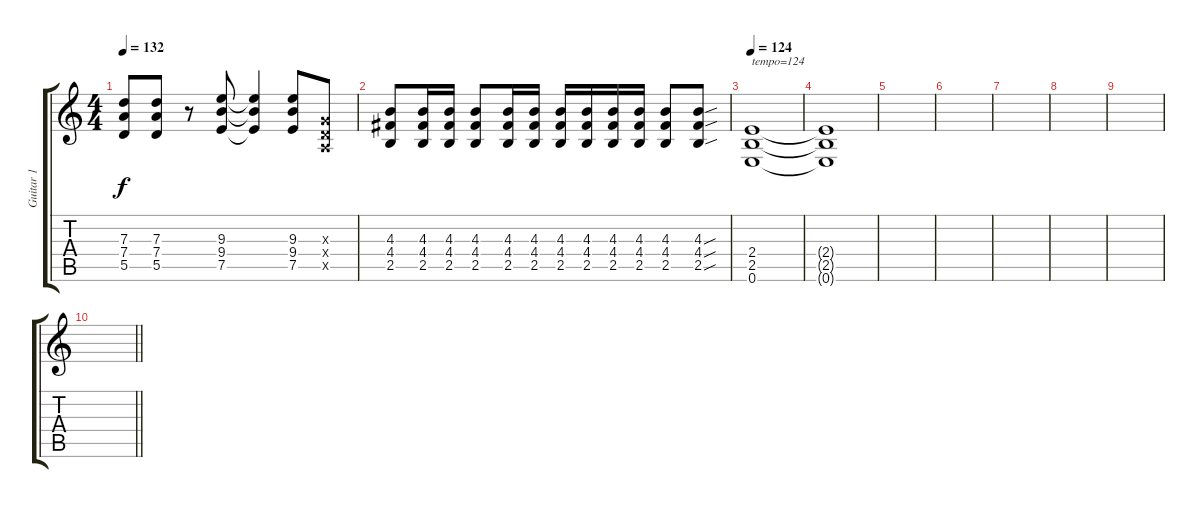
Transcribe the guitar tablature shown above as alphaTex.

\track ("Guitar 1" "Guitar 1") {instrument electricguitarclean}
\staff {score tabs}
\tuning (E4 B3 G3 D3 A2 E2) {hide}
\ts (4 4)
\tempo 132
\clef g2
\ks c
(7.3 7.4 5.5).8{dy f} (7.3 7.4 5.5).8 r.8 (9.3 9.4 7.5).8 (9.3{t} 9.4{t} 7.5{t}).4 (9.3 9.4 7.5).8 (0.3{x} 0.4{x} 0.5{x}).8 |
(4.3 4.4 2.5).8 (4.3 4.4 2.5).16 (4.3 4.4 2.5).16 (4.3 4.4 2.5).8 (4.3 4.4 2.5).16 (4.3 4.4 2.5).16 (4.3 4.4 2.5).16 (4.3 4.4 2.5).16 (4.3 4.4 2.5).16 (4.3 4.4 2.5).16 (4.3 4.4 2.5).8 (4.3{sou} 4.4{sou} 2.5{sou}).8 |
\tempo 124
(2.4 2.5 0.6).1{txt "tempo=124"} |
(2.4{t} 2.5{t} 0.6{t}).1 |
|
|
|
|
|
\barLineRight lightlight
